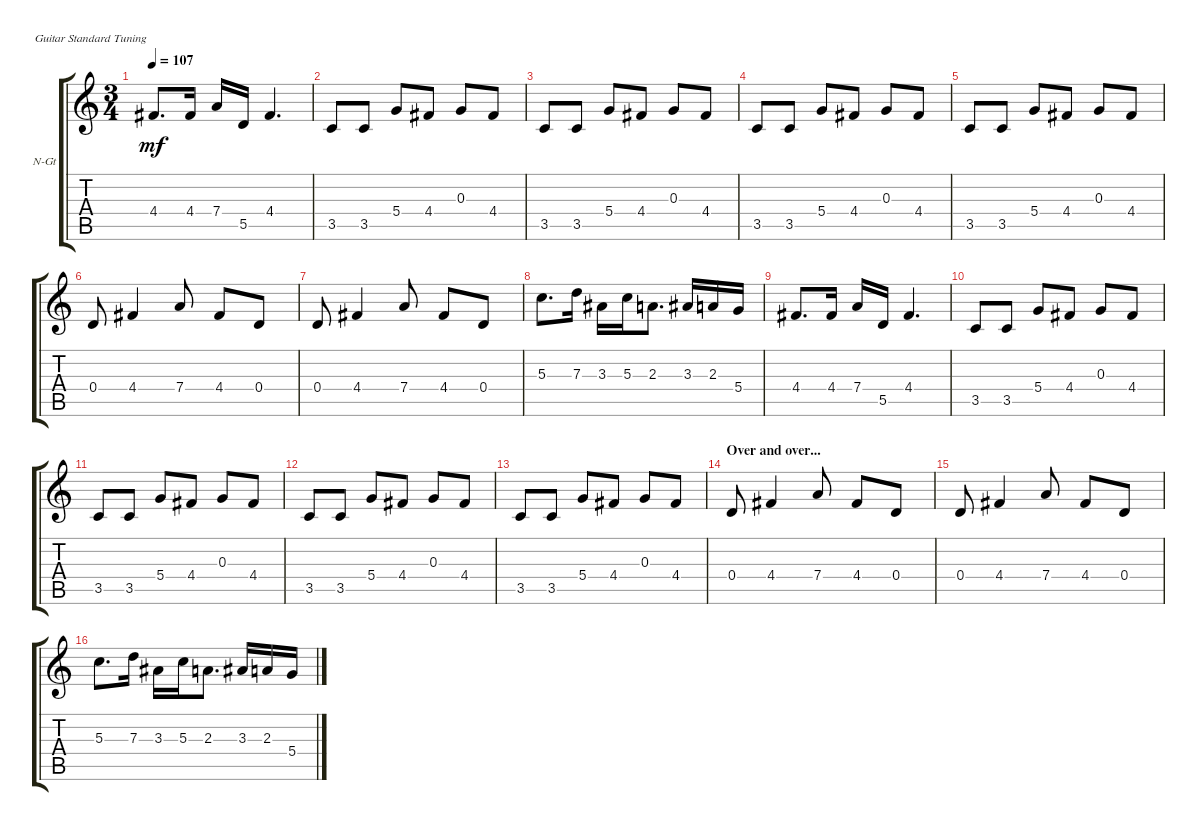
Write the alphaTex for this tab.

\defaultSystemsLayout 4
\bracketExtendMode groupsimilarinstruments
\firstSystemTrackNameOrientation horizontal
\otherSystemsTrackNameOrientation horizontal
\track ("Nylon Guitar" "N-Gt") {instrument acousticguitarnylon}
\staff {score tabs}
\tuning (E4 B3 G3 D3 A2 E2)
\ts (3 4)
\tempo 107
\clef g2
\ks c
4.4.8{d dy mf} 4.4.16 7.4.16 5.5.16 4.4.4{d} |
3.5.8 3.5.8 5.4.8 4.4.8 0.3.8 4.4.8 |
3.5.8 3.5.8 5.4.8 4.4.8 0.3.8 4.4.8 |
3.5.8 3.5.8 5.4.8 4.4.8 0.3.8 4.4.8 |
3.5.8 3.5.8 5.4.8 4.4.8 0.3.8 4.4.8 |
0.4.8 4.4.4 7.4.8 4.4.8 0.4.8 |
0.4.8 4.4.4 7.4.8 4.4.8 0.4.8 |
5.3.8{d} 7.3.16 3.3.16 5.3.16 2.3.8{d} 3.3.16 2.3.16 5.4.16 |
4.4.8{d} 4.4.16 7.4.16 5.5.16 4.4.4{d} |
3.5.8 3.5.8 5.4.8 4.4.8 0.3.8 4.4.8 |
3.5.8 3.5.8 5.4.8 4.4.8 0.3.8 4.4.8 |
3.5.8 3.5.8 5.4.8 4.4.8 0.3.8 4.4.8 |
3.5.8 3.5.8 5.4.8 4.4.8 0.3.8 4.4.8 |
\section ("" "Over and over...")
0.4.8 4.4.4 7.4.8 4.4.8 0.4.8 |
0.4.8 4.4.4 7.4.8 4.4.8 0.4.8 |
5.3.8{d} 7.3.16 3.3.16 5.3.16 2.3.8{d} 3.3.16 2.3.16 5.4.16
